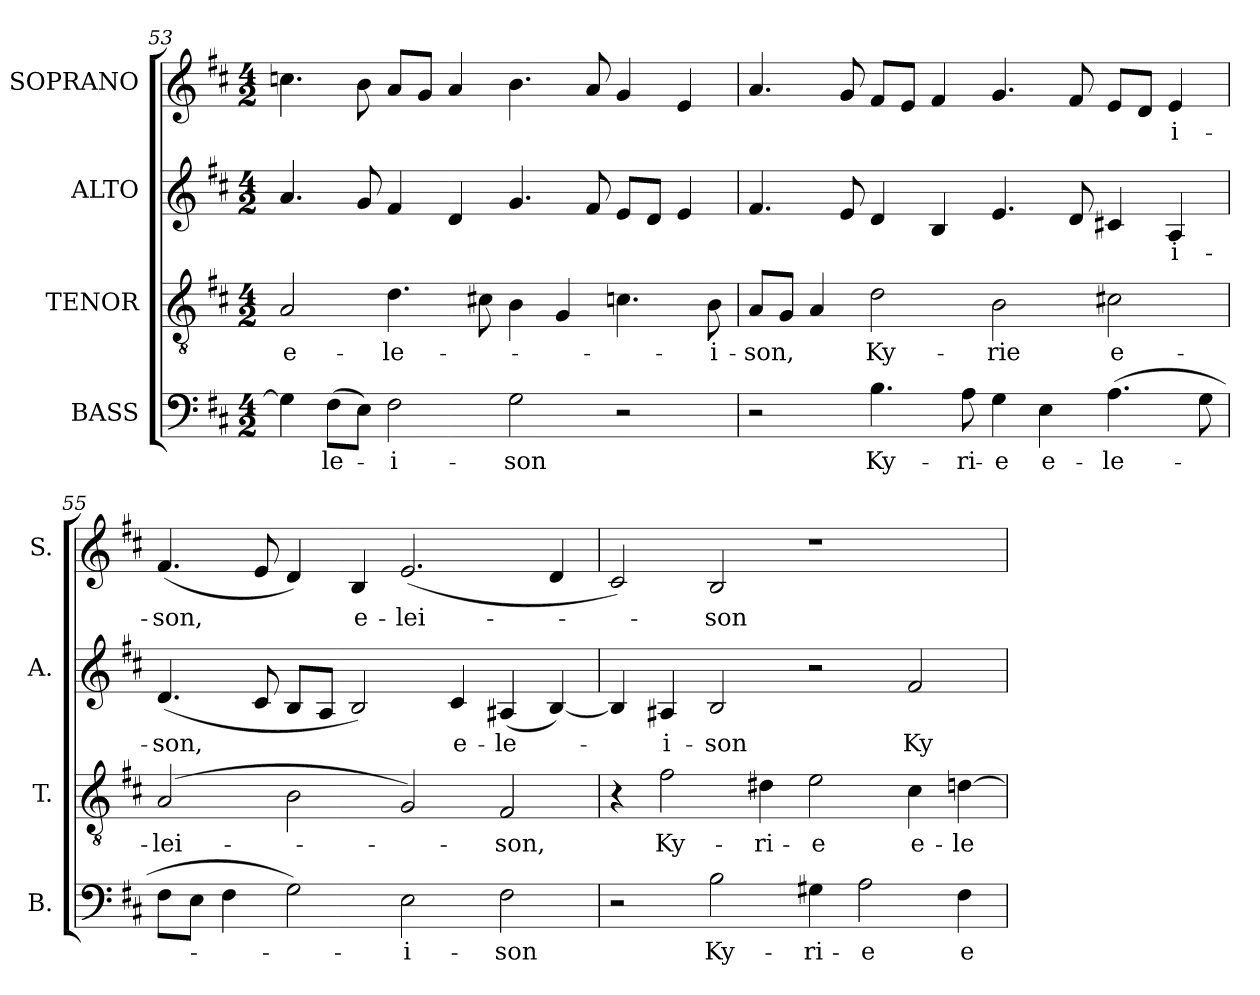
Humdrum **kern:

**kern	**text	**kern	**text	**kern	**text	**kern	**text
*part4	*part4	*part3	*part3	*part2	*part2	*part1	*part1
*staff4	*staff4	*staff3	*staff3	*staff2	*staff2	*staff1	*staff1
*I"BASS	*	*I"TENOR	*	*I"ALTO	*	*I"SOPRANO	*
*I'B.	*	*I'T.	*	*I'A.	*	*I'S.	*
*clefF4	*	*clefGv2	*	*clefG2	*	*clefG2	*
*	*	*ITrd7c12	*	*	*	*	*
*k[f#c#]	*	*k[f#c#]	*	*k[f#c#]	*	*k[f#c#]	*
*D:	*	*D:	*	*D:	*	*D:	*
*M4/2	*	*M4/2	*	*M4/2	*	*M4/2	*
=53	=53	=53	=53	=53	=53	=53	=53
!	!	!	!LO:LY:b:color=#000000	!	!	!	!
4Gi\]	.	2AAi/	e-	4.ai/	.	4.ccni\	.
!	!LO:LY:b:color=#000000	!	!	!	!	!	!
(8F#i\L	-le-	.	.	.	.	.	.
8Ei\J)	.	.	.	8gi/	.	8bi\	.
!	!LO:LY:b:color=#000000	!	!	!	!	!	!
!	!	!	!LO:LY:b:color=#000000	!	!	!	!
2F#i\	-i-	4.Di\	-le-	4f#i/	.	8ai/L	.
.	.	.	.	.	.	8gi/J	.
.	.	.	.	4di/	.	4ai/	.
.	.	8C#Xi\	.	.	.	.	.
!	!LO:LY:b:color=#000000	!	!	!	!	!	!
2Gi\	-son	4BBi\	.	4.gi/	.	4.bi\	.
.	.	4GGi/	.	.	.	.	.
.	.	.	.	8f#i/	.	8ai/	.
2r	.	4.Cni\	.	8ei/L	.	4gi/	.
.	.	.	.	8di/J	.	.	.
.	.	.	.	4ei/	.	4ei/	.
!	!	!	!LO:LY:b:color=#000000	!	!	!	!
.	.	8BBi\	-i-	.	.	.	.
=54	=54	=54	=54	=54	=54	=54	=54
!	!	!	!LO:LY:b:color=#000000	!	!	!	!
2r	.	8AAi/L	-son,	4.f#i/	.	4.ai/	.
.	.	8GGi/J	.	.	.	.	.
.	.	4AAi/	.	.	.	.	.
.	.	.	.	8ei/	.	8gi/	.
!	!LO:LY:b:color=#000000	!	!	!	!	!	!
!	!	!	!LO:LY:b:color=#000000	!	!	!	!
4.Bi\	Ky-	2Di\	Ky-	4di/	.	8f#i/L	.
.	.	.	.	.	.	8ei/J	.
.	.	.	.	4Bi/	.	4f#i/	.
!	!LO:LY:b:color=#000000	!	!	!	!	!	!
8Ai\	-ri-	.	.	.	.	.	.
!	!LO:LY:b:color=#000000	!	!	!	!	!	!
!	!	!	!LO:LY:b:color=#000000	!	!	!	!
4Gi\	-e	2BBi\	-rie	4.ei/	.	4.gi/	.
!	!LO:LY:b:color=#000000	!	!	!	!	!	!
4Ei\	e-	.	.	.	.	.	.
.	.	.	.	8di/	.	8f#i/	.
!	!LO:LY:b:color=#000000	!	!	!	!	!	!
!	!	!	!LO:LY:b:color=#000000	!	!	!	!
(4.Ai\	-le-	2C#Xi\	e-	4c#Xi/	.	8ei/L	.
.	.	.	.	.	.	8di/J	.
!	!	!	!	!	!LO:LY:b:color=#000000	!	!
!	!	!	!	!	!	!	!LO:LY:b:color=#000000
.	.	.	.	4Ai/	-i-	4ei/	-i-
8Gi\	.	.	.	.	.	.	.
!!LO:LB:g=z
=55	=55	=55	=55	=55	=55	=55	=55
!	!	!	!LO:LY:b:color=#000000	!	!	!	!
!	!	!	!	!	!LO:LY:b:color=#000000	!	!
!	!	!	!	!	!	!	!LO:LY:b:color=#000000
8F#i\L	.	(2AAi/	-lei-	(4.di/	-son,	(4.f#i/	-son,
8Ei\J	.	.	.	.	.	.	.
4F#i\	.	.	.	.	.	.	.
.	.	.	.	8c#i/	.	8ei/	.
2Gi\)	.	2BBi\	.	8Bi/L	.	4di/)	.
.	.	.	.	8Ai/J	.	.	.
!	!	!	!	!	!	!	!LO:LY:b:color=#000000
.	.	.	.	2Bi/)	.	4Bi/	e-
!	!LO:LY:b:color=#000000	!	!	!	!	!	!
!	!	!	!	!	!	!	!LO:LY:b:color=#000000
2Ei\	-i-	2GGi/)	.	.	.	(2.ei/	-lei-
!	!	!	!	!	!LO:LY:b:color=#000000	!	!
.	.	.	.	4c#i/	e-	.	.
!	!LO:LY:b:color=#000000	!	!	!	!	!	!
!	!	!	!LO:LY:b:color=#000000	!	!	!	!
!	!	!	!	!	!LO:LY:b:color=#000000	!	!
2F#i\	-son	2FF#i/	-son,	(4A#Xi/	-le-	.	.
.	.	.	.	[4Bi/)	.	4di/	.
=56	=56	=56	=56	=56	=56	=56	=56
2r	.	4r	.	4Bi/]	.	2c#i/)	.
!	!	!	!LO:LY:b:color=#000000	!	!	!	!
!	!	!	!	!	!LO:LY:b:color=#000000	!	!
.	.	2F#i\	Ky-	4A#Xi/	-i-	.	.
!	!LO:LY:b:color=#000000	!	!	!	!	!	!
!	!	!	!	!	!LO:LY:b:color=#000000	!	!
!	!	!	!	!	!	!	!LO:LY:b:color=#000000
2Bi\	Ky-	.	.	2Bi/	-son	2Bi/	-son
!	!	!	!LO:LY:b:color=#000000	!	!	!	!
.	.	4D#Xi\	-ri-	.	.	.	.
!	!LO:LY:b:color=#000000	!	!	!	!	!	!
!	!	!	!LO:LY:b:color=#000000	!	!	!	!
4G#Xi\	-ri-	2Ei\	-e	2r	.	1r	.
!	!LO:LY:b:color=#000000	!	!	!	!	!	!
2Ai\	-e	.	.	.	.	.	.
!	!	!	!LO:LY:b:color=#000000	!	!	!	!
!	!	!	!	!	!LO:LY:b:color=#000000	!	!
.	.	4C#i\	e-	2f#i/	Ky-	.	.
!	!LO:LY:b:color=#000000	!	!	!	!	!	!
!	!	!	!LO:LY:b:color=#000000	!	!	!	!
4F#i\	e-	[4Dni\	-le-	.	.	.	.
=	=	=	=	=	=	=	=
*-	*-	*-	*-	*-	*-	*-	*-
